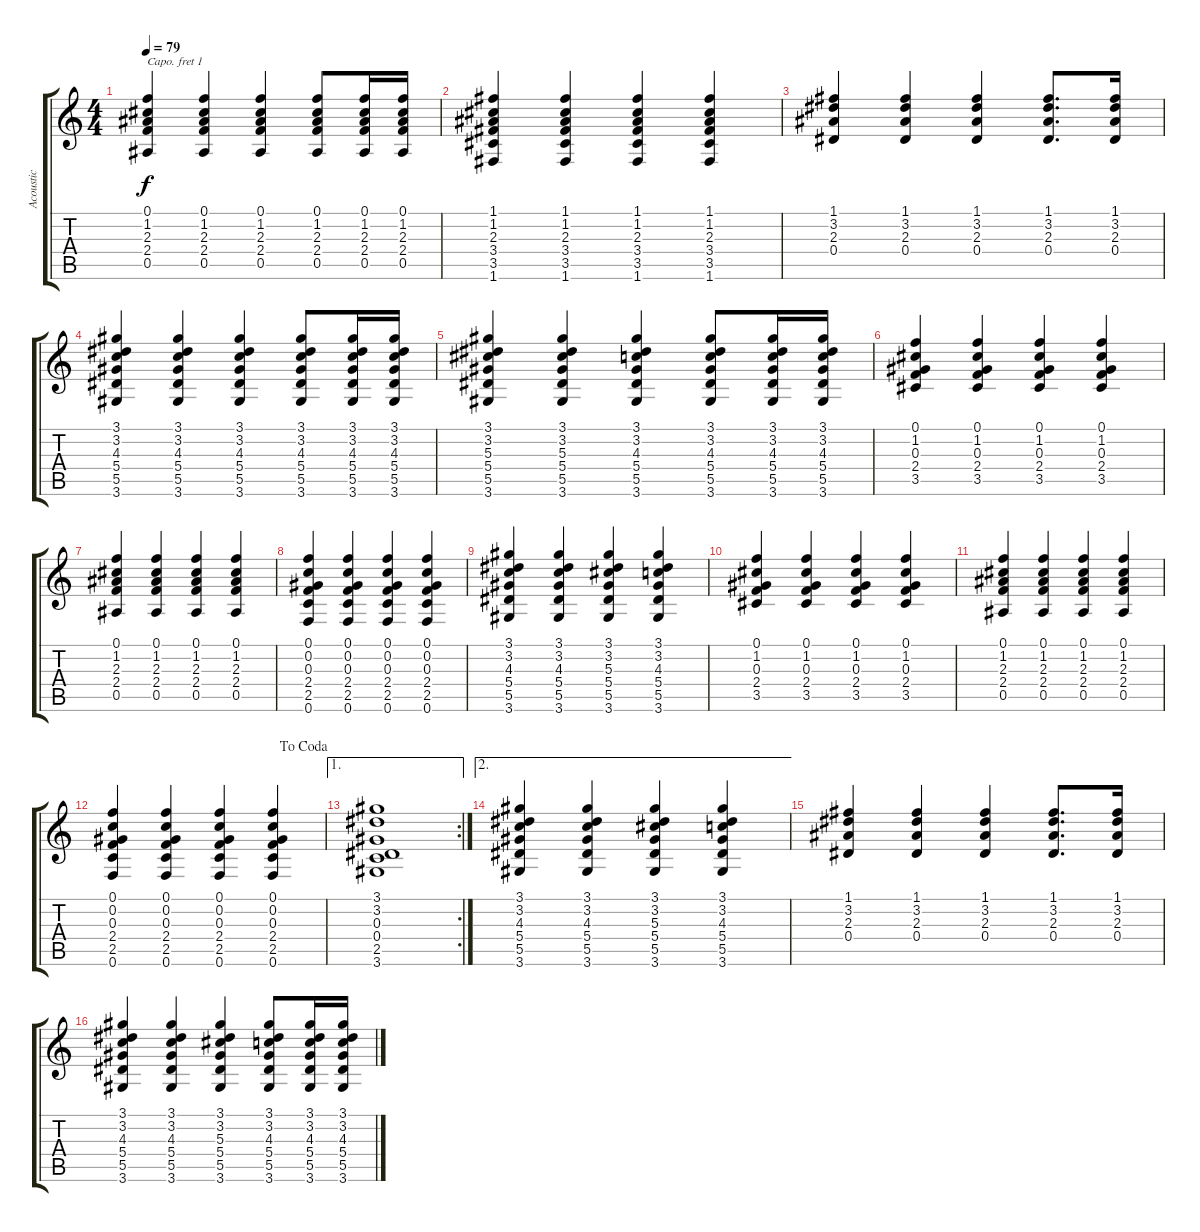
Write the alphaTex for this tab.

\track ("Acoustic" "Acoustic") {instrument acousticguitarsteel}
\staff {score tabs}
\capo 1
\tuning (E4 B3 G3 D3 A2 E2) {hide}
\ts (4 4)
\tempo 79
\clef g2
\ks c
(0.1 1.2 2.3 2.4 0.5).4{dy f} (0.1 1.2 2.3 2.4 0.5).4 (0.1 1.2 2.3 2.4 0.5).4 (0.1 1.2 2.3 2.4 0.5).8 (0.1 1.2 2.3 2.4 0.5).16 (0.1 1.2 2.3 2.4 0.5).16 |
(1.1 1.2 2.3 3.4 3.5 1.6).4 (1.1 1.2 2.3 3.4 3.5 1.6).4 (1.1 1.2 2.3 3.4 3.5 1.6).4 (1.1 1.2 2.3 3.4 3.5 1.6).4 |
(1.1 3.2 2.3 0.4).4 (1.1 3.2 2.3 0.4).4 (1.1 3.2 2.3 0.4).4 (1.1 3.2 2.3 0.4).8{d} (1.1 3.2 2.3 0.4).16 |
(3.1 3.2 4.3 5.4 5.5 3.6).4 (3.1 3.2 4.3 5.4 5.5 3.6).4 (3.1 3.2 4.3 5.4 5.5 3.6).4 (3.1 3.2 4.3 5.4 5.5 3.6).8 (3.1 3.2 4.3 5.4 5.5 3.6).16 (3.1 3.2 4.3 5.4 5.5 3.6).16 |
(3.1 3.2 5.3 5.4 5.5 3.6).4 (3.1 3.2 5.3 5.4 5.5 3.6).4 (3.1 3.2 4.3 5.4 5.5 3.6).4 (3.1 3.2 4.3 5.4 5.5 3.6).8 (3.1 3.2 4.3 5.4 5.5 3.6).16 (3.1 3.2 4.3 5.4 5.5 3.6).16 |
(0.1 1.2 0.3 2.4 3.5).4 (0.1 1.2 0.3 2.4 3.5).4 (0.1 1.2 0.3 2.4 3.5).4 (0.1 1.2 0.3 2.4 3.5).4 |
(0.1 1.2 2.3 2.4 0.5).4 (0.1 1.2 2.3 2.4 0.5).4 (0.1 1.2 2.3 2.4 0.5).4 (0.1 1.2 2.3 2.4 0.5).4 |
(0.1 0.2 0.3 2.4 2.5 0.6).4 (0.1 0.2 0.3 2.4 2.5 0.6).4 (0.1 0.2 0.3 2.4 2.5 0.6).4 (0.1 0.2 0.3 2.4 2.5 0.6).4 |
(3.1 3.2 4.3 5.4 5.5 3.6).4 (3.1 3.2 4.3 5.4 5.5 3.6).4 (3.1 3.2 5.3 5.4 5.5 3.6).4 (3.1 3.2 4.3 5.4 5.5 3.6).4 |
(0.1 1.2 0.3 2.4 3.5).4 (0.1 1.2 0.3 2.4 3.5).4 (0.1 1.2 0.3 2.4 3.5).4 (0.1 1.2 0.3 2.4 3.5).4 |
(0.1 1.2 2.3 2.4 0.5).4 (0.1 1.2 2.3 2.4 0.5).4 (0.1 1.2 2.3 2.4 0.5).4 (0.1 1.2 2.3 2.4 0.5).4 |
\jump dacoda
(0.1 0.2 0.3 2.4 2.5 0.6).4 (0.1 0.2 0.3 2.4 2.5 0.6).4 (0.1 0.2 0.3 2.4 2.5 0.6).4 (0.1 0.2 0.3 2.4 2.5 0.6).4 |
\ae 1
\rc 2
(3.1 3.2 0.3 0.4 2.5 3.6).1 |
\ae 2
(3.1 3.2 4.3 5.4 5.5 3.6).4 (3.1 3.2 4.3 5.4 5.5 3.6).4 (3.1 3.2 5.3 5.4 5.5 3.6).4 (3.1 3.2 4.3 5.4 5.5 3.6).4 |
(1.1 3.2 2.3 0.4).4 (1.1 3.2 2.3 0.4).4 (1.1 3.2 2.3 0.4).4 (1.1 3.2 2.3 0.4).8{d} (1.1 3.2 2.3 0.4).16 |
(3.1 3.2 4.3 5.4 5.5 3.6).4 (3.1 3.2 4.3 5.4 5.5 3.6).4 (3.1 3.2 5.3 5.4 5.5 3.6).4 (3.1 3.2 4.3 5.4 5.5 3.6).8 (3.1 3.2 4.3 5.4 5.5 3.6).16 (3.1 3.2 4.3 5.4 5.5 3.6).16
